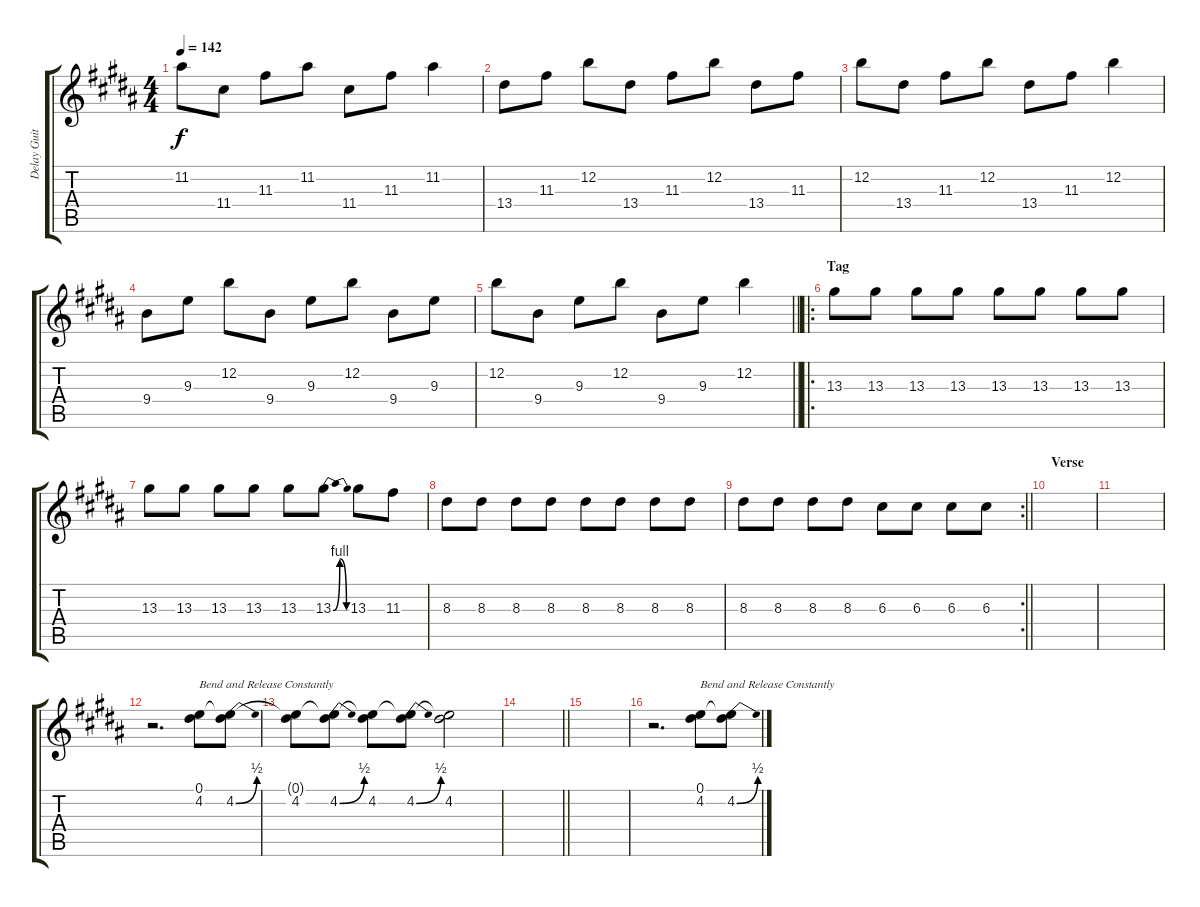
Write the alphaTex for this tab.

\track ("Delay Guitar 2" "Delay Guit") {instrument electricguitarclean}
\staff {score tabs}
\tuning (E4 B3 G3 D3 A2 E2) {hide}
\ts (4 4)
\tempo 142
\clef g2
\ks b
11.2.8{dy f} 11.4.8 11.3.8 11.2.8 11.4.8 11.3.8 11.2.4 |
13.4.8 11.3.8 12.2.8 13.4.8 11.3.8 12.2.8 13.4.8 11.3.8 |
12.2.8 13.4.8 11.3.8 12.2.8 13.4.8 11.3.8 12.2.4 |
9.4.8 9.3.8 12.2.8 9.4.8 9.3.8 12.2.8 9.4.8 9.3.8 |
\barLineRight lightlight
12.2.8 9.4.8 9.3.8 12.2.8 9.4.8 9.3.8 12.2.4 |
\ro
\section ("" "Tag")
13.3.8 13.3.8 13.3.8 13.3.8 13.3.8 13.3.8 13.3.8 13.3.8 |
13.3.8 13.3.8 13.3.8 13.3.8 13.3.8 13.3{be (bendrelease 0 0 20 4 47 4 60 0)}.8 13.3.8 11.3.8 |
8.3.8 8.3.8 8.3.8 8.3.8 8.3.8 8.3.8 8.3.8 8.3.8 |
\rc 2
\barLineRight lightlight
8.3.8 8.3.8 8.3.8 8.3.8 6.3.8 6.3.8 6.3.8 6.3.8 |
\section ("" "Verse")
|
|
r.2{d} (0.1 4.2).8{txt "Bend and Release Constantly"} (0.1{t} 4.2{be (bend 0 0 60 2)}).8 |
(0.1{t} 4.2).8 (0.1{t} 4.2{be (bend 0 0 60 2)}).8 (0.1{t} 4.2).8 (0.1{t} 4.2{be (bend 0 0 60 2)}).8 (0.1{t} 4.2).2 |
\barLineRight lightlight
|
|
r.2{d} (0.1 4.2).8{txt "Bend and Release Constantly"} (0.1{t} 4.2{be (bend 0 0 60 2)}).8
